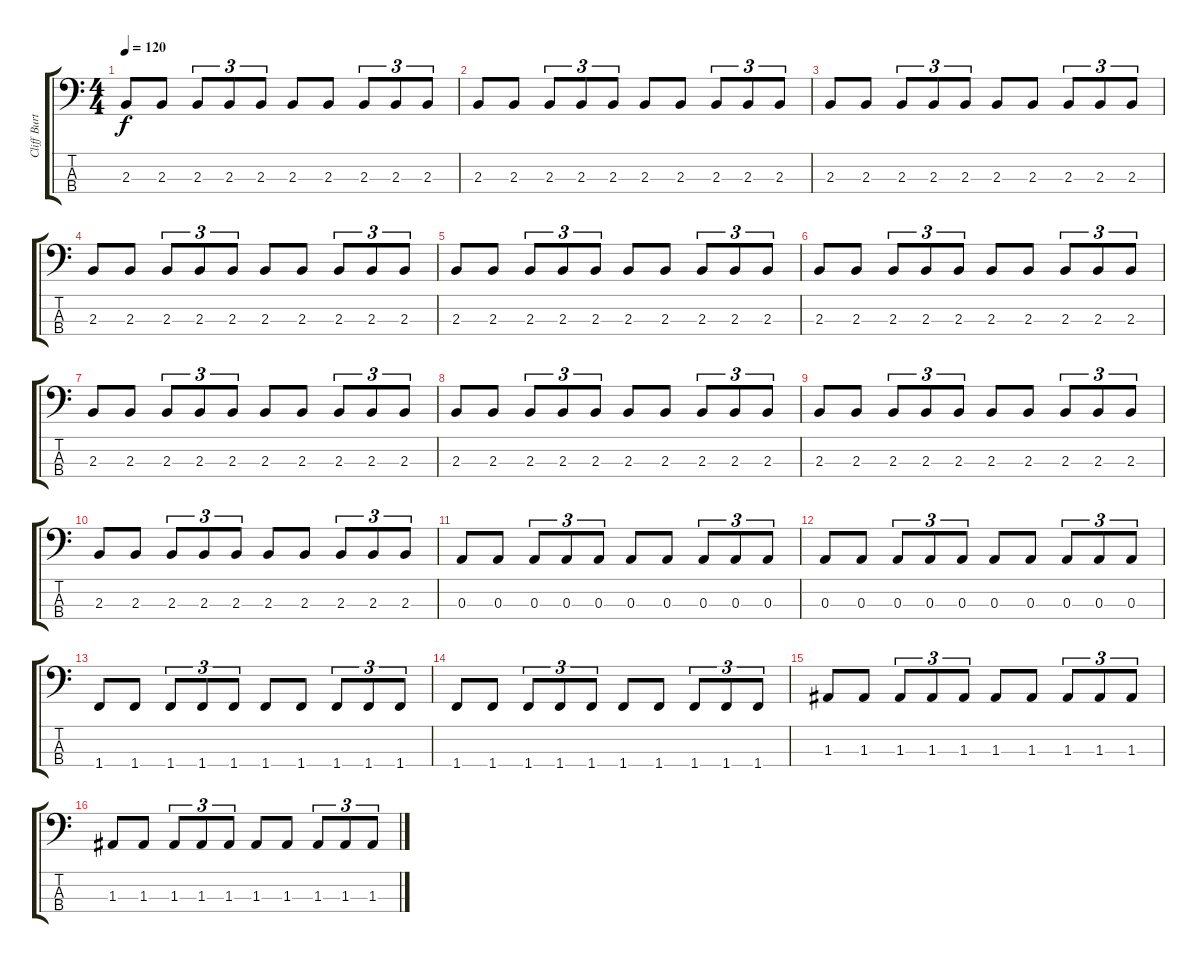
\track ("Cliff Burton (Bass)" "Cliff Burt") {instrument electricbasspick}
\staff {score tabs}
\tuning (G2 D2 A1 E1) {hide}
\ts (4 4)
\tempo 120
\clef f4
\ks c
2.3.8{dy f} 2.3.8 2.3.8{tu (3 2)} 2.3.8{tu (3 2)} 2.3.8{tu (3 2)} 2.3.8 2.3.8 2.3.8{tu (3 2)} 2.3.8{tu (3 2)} 2.3.8{tu (3 2)} |
2.3.8 2.3.8 2.3.8{tu (3 2)} 2.3.8{tu (3 2)} 2.3.8{tu (3 2)} 2.3.8 2.3.8 2.3.8{tu (3 2)} 2.3.8{tu (3 2)} 2.3.8{tu (3 2)} |
2.3.8 2.3.8 2.3.8{tu (3 2)} 2.3.8{tu (3 2)} 2.3.8{tu (3 2)} 2.3.8 2.3.8 2.3.8{tu (3 2)} 2.3.8{tu (3 2)} 2.3.8{tu (3 2)} |
2.3.8 2.3.8 2.3.8{tu (3 2)} 2.3.8{tu (3 2)} 2.3.8{tu (3 2)} 2.3.8 2.3.8 2.3.8{tu (3 2)} 2.3.8{tu (3 2)} 2.3.8{tu (3 2)} |
2.3.8 2.3.8 2.3.8{tu (3 2)} 2.3.8{tu (3 2)} 2.3.8{tu (3 2)} 2.3.8 2.3.8 2.3.8{tu (3 2)} 2.3.8{tu (3 2)} 2.3.8{tu (3 2)} |
2.3.8 2.3.8 2.3.8{tu (3 2)} 2.3.8{tu (3 2)} 2.3.8{tu (3 2)} 2.3.8 2.3.8 2.3.8{tu (3 2)} 2.3.8{tu (3 2)} 2.3.8{tu (3 2)} |
2.3.8 2.3.8 2.3.8{tu (3 2)} 2.3.8{tu (3 2)} 2.3.8{tu (3 2)} 2.3.8 2.3.8 2.3.8{tu (3 2)} 2.3.8{tu (3 2)} 2.3.8{tu (3 2)} |
2.3.8 2.3.8 2.3.8{tu (3 2)} 2.3.8{tu (3 2)} 2.3.8{tu (3 2)} 2.3.8 2.3.8 2.3.8{tu (3 2)} 2.3.8{tu (3 2)} 2.3.8{tu (3 2)} |
2.3.8 2.3.8 2.3.8{tu (3 2)} 2.3.8{tu (3 2)} 2.3.8{tu (3 2)} 2.3.8 2.3.8 2.3.8{tu (3 2)} 2.3.8{tu (3 2)} 2.3.8{tu (3 2)} |
2.3.8 2.3.8 2.3.8{tu (3 2)} 2.3.8{tu (3 2)} 2.3.8{tu (3 2)} 2.3.8 2.3.8 2.3.8{tu (3 2)} 2.3.8{tu (3 2)} 2.3.8{tu (3 2)} |
0.3.8 0.3.8 0.3.8{tu (3 2)} 0.3.8{tu (3 2)} 0.3.8{tu (3 2)} 0.3.8 0.3.8 0.3.8{tu (3 2)} 0.3.8{tu (3 2)} 0.3.8{tu (3 2)} |
0.3.8 0.3.8 0.3.8{tu (3 2)} 0.3.8{tu (3 2)} 0.3.8{tu (3 2)} 0.3.8 0.3.8 0.3.8{tu (3 2)} 0.3.8{tu (3 2)} 0.3.8{tu (3 2)} |
1.4.8 1.4.8 1.4.8{tu (3 2)} 1.4.8{tu (3 2)} 1.4.8{tu (3 2)} 1.4.8 1.4.8 1.4.8{tu (3 2)} 1.4.8{tu (3 2)} 1.4.8{tu (3 2)} |
1.4.8 1.4.8 1.4.8{tu (3 2)} 1.4.8{tu (3 2)} 1.4.8{tu (3 2)} 1.4.8 1.4.8 1.4.8{tu (3 2)} 1.4.8{tu (3 2)} 1.4.8{tu (3 2)} |
1.3.8 1.3.8 1.3.8{tu (3 2)} 1.3.8{tu (3 2)} 1.3.8{tu (3 2)} 1.3.8 1.3.8 1.3.8{tu (3 2)} 1.3.8{tu (3 2)} 1.3.8{tu (3 2)} |
1.3.8 1.3.8 1.3.8{tu (3 2)} 1.3.8{tu (3 2)} 1.3.8{tu (3 2)} 1.3.8 1.3.8 1.3.8{tu (3 2)} 1.3.8{tu (3 2)} 1.3.8{tu (3 2)}
